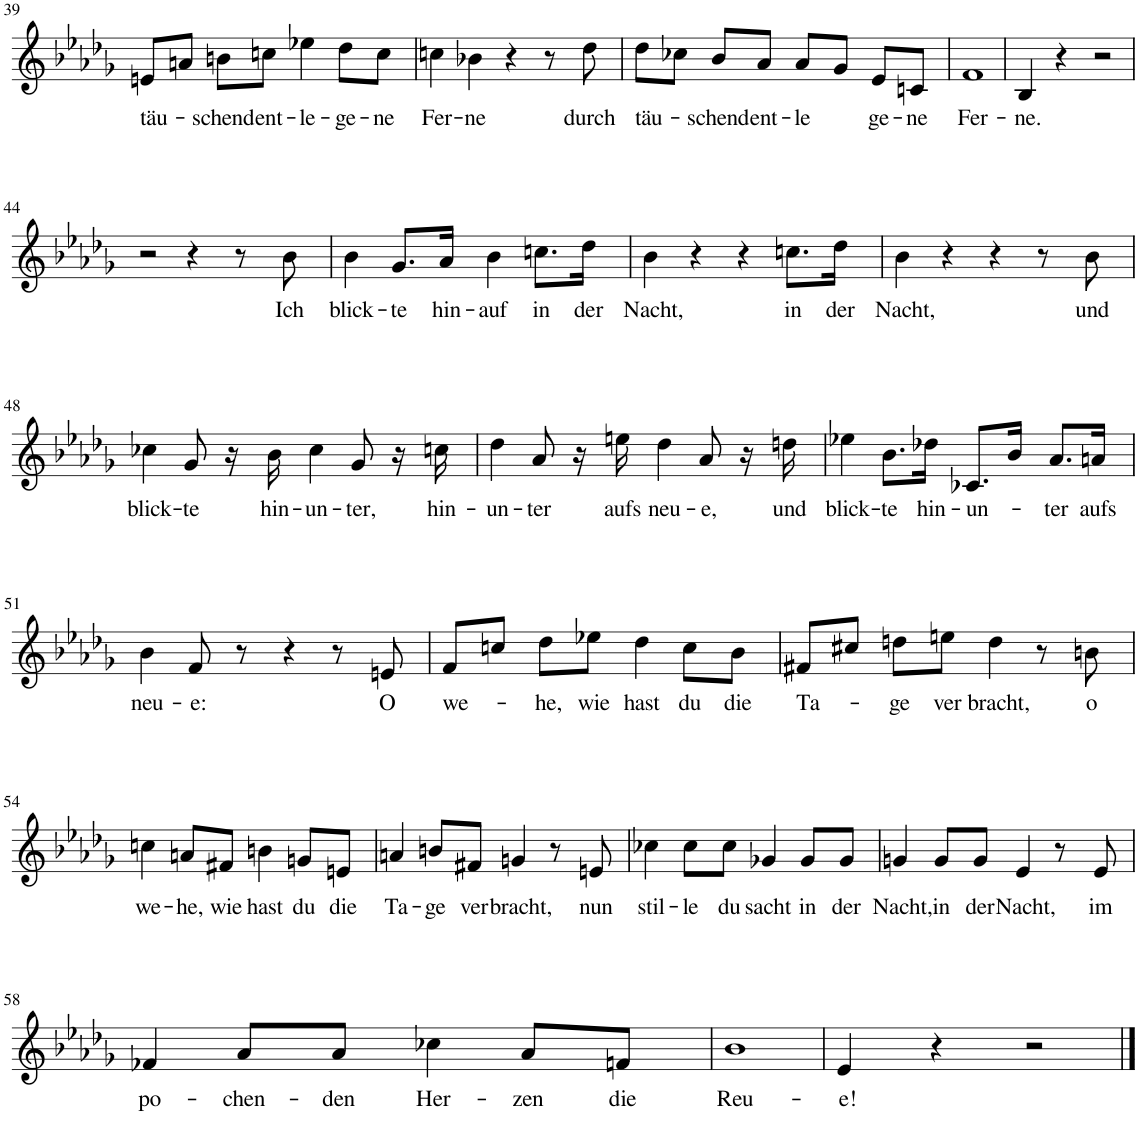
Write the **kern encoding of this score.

**kern	**text
*part1	*part1
*staff1	*staff1
*I"Piano	*
*I'Pno	*
!!LO:PB:g=z
*clefG2	*
*k[b-e-a-d-g-]	*
*M4/4	*
=39	=39
!	!LO:LY:b
8en/L	täu-
8an/J	.
!	!LO:LY:b
8bn\L	-schend
!	!LO:LY:b
8ccn\J	ent-
!	!LO:LY:b
4ee-X\	-le-
!	!LO:LY:b
8dd-\L	-ge-
!	!LO:LY:b
8cc\J	-ne
=40	=40
!	!LO:LY:b
4ccn\	Fer-
!	!LO:LY:b
4b-X\	-ne
4r	.
8r	.
!	!LO:LY:b
8dd-\	durch
=41	=41
!	!LO:LY:b
8dd-\L	täu-
8cc-X\J	.
!	!LO:LY:b
8b-/L	schend
!	!LO:LY:b
8a-/J	ent-
!	!LO:LY:b
8a-/L	-le
8g-/J	.
!	!LO:LY:b
8e-/L	-ge-
!	!LO:LY:b
8cn/J	-ne
=42	=42
!	!LO:LY:b
1f	Fer-
=43	=43
!	!LO:LY:b
4B-/	-ne.
4r	.
2r	.
!!LO:LB:g=z
=44	=44
2r	.
4r	.
8r	.
!	!LO:LY:b
8b-\	Ich
=45	=45
!	!LO:LY:b
4b-\	blick-
!	!LO:LY:b
8.g-/L	-te
!	!LO:LY:b
16a-/Jk	hin-
!	!LO:LY:b
4b-\	-auf
!	!LO:LY:b
8.ccn\L	in
!	!LO:LY:b
16dd-\Jk	der
=46	=46
!	!LO:LY:b
4b-\	Nacht,
4r	.
4r	.
!	!LO:LY:b
8.ccn\L	in
!	!LO:LY:b
16dd-\Jk	der
=47	=47
!	!LO:LY:b
4b-\	Nacht,
4r	.
4r	.
8r	.
!	!LO:LY:b
8b-\	und
!!LO:LB:g=z
=48	=48
!	!LO:LY:b
4cc-X\	blick-
!	!LO:LY:b
8g-/	-te
16r	.
!	!LO:LY:b
16b-\	hin-
!	!LO:LY:b
4cc-\	-un-
!	!LO:LY:b
8g-/	-ter,
16r	.
!	!LO:LY:b
16ccn\	hin-
=49	=49
!	!LO:LY:b
4dd-\	-un-
!	!LO:LY:b
8a-/	-ter
16r	.
!	!LO:LY:b
16een\	aufs
!	!LO:LY:b
4dd-\	neu-
!	!LO:LY:b
8a-/	-e,
16r	.
!	!LO:LY:b
16ddn\	und
=50	=50
!	!LO:LY:b
4ee-X\	blick-
!	!LO:LY:b
8.b-\L	-te
!	!LO:LY:b
16dd-X\Jk	hin-
!	!LO:LY:b
8.c-X/L	-un-
16b-/Jk	.
!	!LO:LY:b
8.a-/L	-ter
!	!LO:LY:b
16an/Jk	aufs
!!LO:LB:g=z
=51	=51
!	!LO:LY:b
4b-\	neu-
!	!LO:LY:b
8f/	-e:
8r	.
4r	.
8r	.
!	!LO:LY:b
8en/	O
=52	=52
!	!LO:LY:b
8f/L	we-
8ccn/J	.
!	!LO:LY:b
8dd-\L	-he,
!	!LO:LY:b
8ee-X\J	wie
!	!LO:LY:b
4dd-\	hast
!	!LO:LY:b
8cc\L	du
!	!LO:LY:b
8b-\J	die
=53	=53
!	!LO:LY:b
8f#X/L	Ta-
8cc#X/J	.
!	!LO:LY:b
8ddn\L	-ge
!	!LO:LY:b
8een\J	ver
!	!LO:LY:b
4dd\	bracht,
8r	.
!	!LO:LY:b
8bn\	o
!!LO:LB:g=z
=54	=54
!	!LO:LY:b
4ccn\	we-
!	!LO:LY:b
8an/L	-he,
!	!LO:LY:b
8f#X/J	wie
!	!LO:LY:b
4bn\	hast
!	!LO:LY:b
8gn/L	du
!	!LO:LY:b
8en/J	die
=55	=55
!	!LO:LY:b
4an/	Ta-
!	!LO:LY:b
8bn/L	-ge
!	!LO:LY:b
8f#X/J	ver
!	!LO:LY:b
4gn/	bracht,
8r	.
!	!LO:LY:b
8en/	nun
=56	=56
!	!LO:LY:b
4cc-X\	stil-
!	!LO:LY:b
8cc-\L	-le
!	!LO:LY:b
8cc-\J	du
!	!LO:LY:b
4g-X/	sacht
!	!LO:LY:b
8g-/L	in
!	!LO:LY:b
8g-/J	der
=57	=57
!	!LO:LY:b
4gn/	Nacht,
!	!LO:LY:b
8g/L	in
!	!LO:LY:b
8g/J	der
!	!LO:LY:b
4e-/	Nacht,
8r	.
!	!LO:LY:b
8e-/	im
!!LO:LB:g=z
=58	=58
!	!LO:LY:b
4f-X/	po-
!	!LO:LY:b
8a-/L	-chen-
!	!LO:LY:b
8a-/J	-den
!	!LO:LY:b
4cc-X\	Her-
!	!LO:LY:b
8a-/L	-zen
!	!LO:LY:b
8fn/J	die
=59	=59
!	!LO:LY:b
1b-	Reu-
=60	=60
!	!LO:LY:b
4e-/	-e!
4r	.
2r	.
==	==
*-	*-
